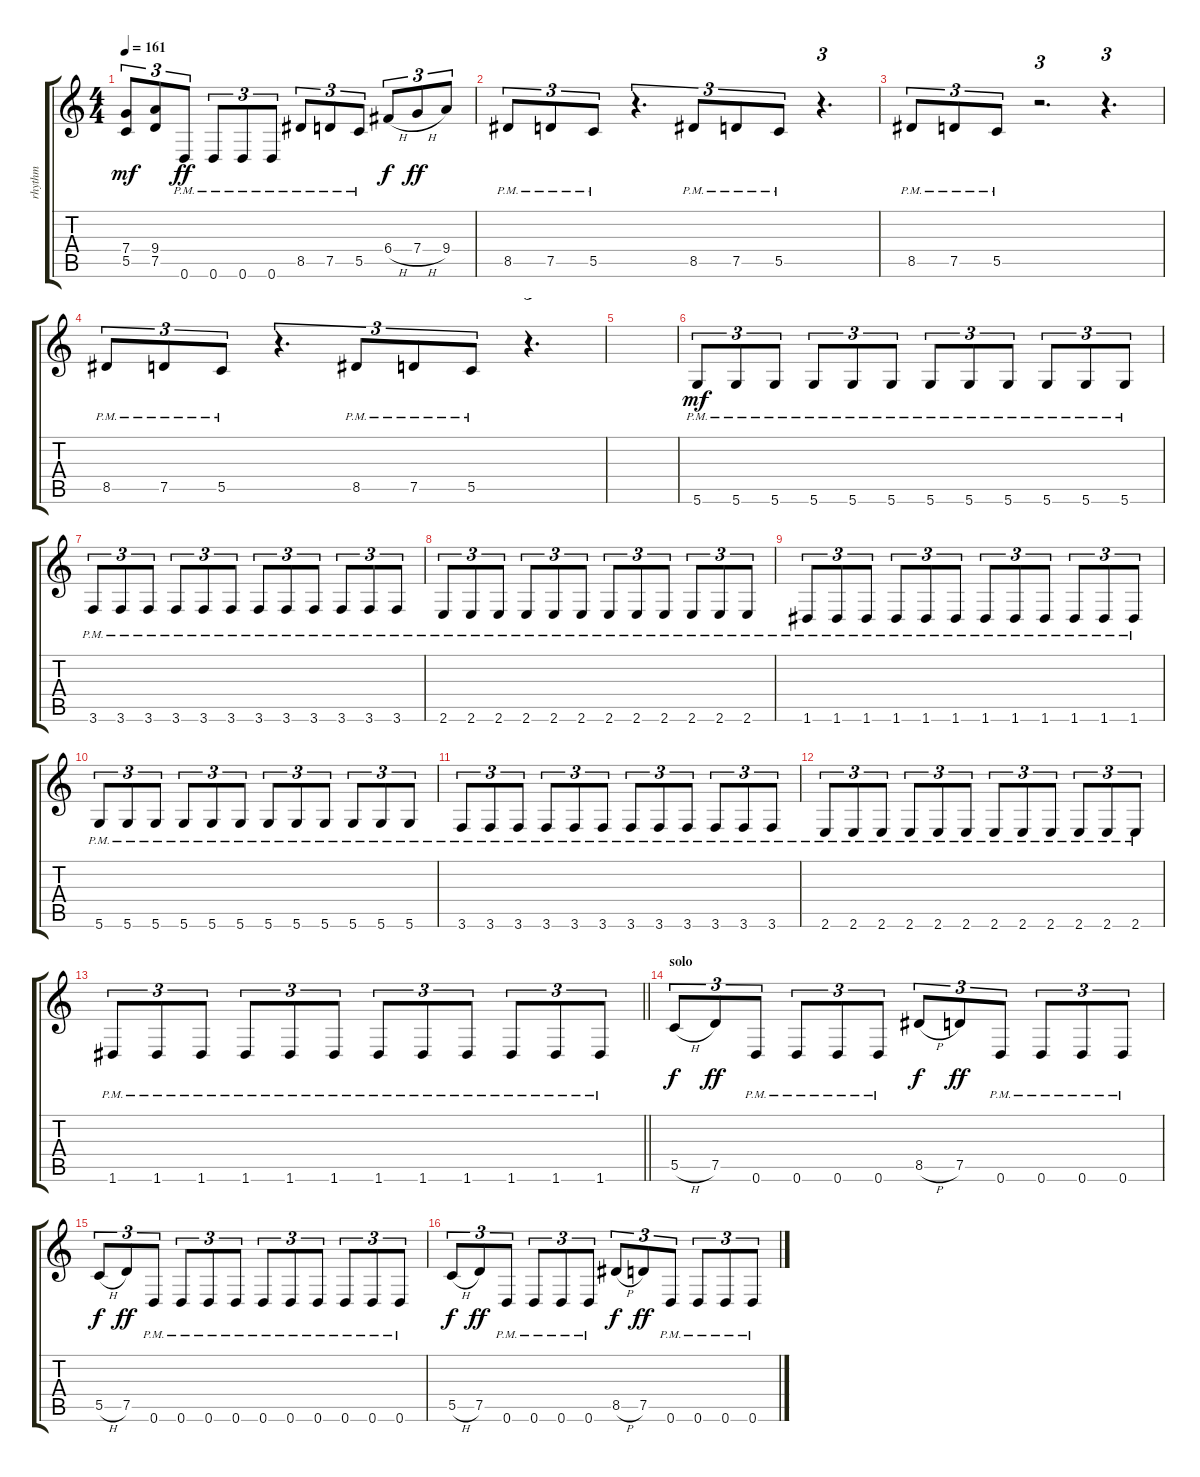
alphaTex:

\track ("rhythm" "rhythm") {instrument distortionguitar}
\staff {score tabs}
\tuning (D4 A3 F3 C3 G2 D2) {hide}
\ts (4 4)
\tempo 161
\clef g2
\ks c
(7.4 5.5).8{tu (3 2) dy mf} (9.4 7.5).8{tu (3 2)} 0.6{pm}.8{tu (3 2) dy ff} 0.6{pm}.8{tu (3 2)} 0.6{pm}.8{tu (3 2)} 0.6{pm}.8{tu (3 2)} 8.5{pm}.8{tu (3 2)} 7.5{pm}.8{tu (3 2)} 5.5{pm}.8{tu (3 2)} 6.4{h}.8{tu (3 2) dy f} 7.4{h}.8{tu (3 2) dy ff} 9.4.8{tu (3 2)} |
8.5{pm}.8{tu (3 2)} 7.5{pm}.8{tu (3 2)} 5.5{pm}.8{tu (3 2)} r.4{d tu (3 2)} 8.5{pm}.8{tu (3 2)} 7.5{pm}.8{tu (3 2)} 5.5{pm}.8{tu (3 2)} r.4{d tu (3 2)} |
8.5{pm}.8{tu (3 2)} 7.5{pm}.8{tu (3 2)} 5.5{pm}.8{tu (3 2)} r.2{d tu (3 2)} r.4{d tu (3 2)} |
8.5{pm}.8{tu (3 2)} 7.5{pm}.8{tu (3 2)} 5.5{pm}.8{tu (3 2)} r.4{d tu (3 2)} 8.5{pm}.8{tu (3 2)} 7.5{pm}.8{tu (3 2)} 5.5{pm}.8{tu (3 2)} r.4{d tu (3 2)} |
|
5.6{pm}.8{tu (3 2) dy mf} 5.6{pm}.8{tu (3 2)} 5.6{pm}.8{tu (3 2)} 5.6{pm}.8{tu (3 2)} 5.6{pm}.8{tu (3 2)} 5.6{pm}.8{tu (3 2)} 5.6{pm}.8{tu (3 2)} 5.6{pm}.8{tu (3 2)} 5.6{pm}.8{tu (3 2)} 5.6{pm}.8{tu (3 2)} 5.6{pm}.8{tu (3 2)} 5.6{pm}.8{tu (3 2)} |
3.6{pm}.8{tu (3 2)} 3.6{pm}.8{tu (3 2)} 3.6{pm}.8{tu (3 2)} 3.6{pm}.8{tu (3 2)} 3.6{pm}.8{tu (3 2)} 3.6{pm}.8{tu (3 2)} 3.6{pm}.8{tu (3 2)} 3.6{pm}.8{tu (3 2)} 3.6{pm}.8{tu (3 2)} 3.6{pm}.8{tu (3 2)} 3.6{pm}.8{tu (3 2)} 3.6{pm}.8{tu (3 2)} |
2.6{pm}.8{tu (3 2)} 2.6{pm}.8{tu (3 2)} 2.6{pm}.8{tu (3 2)} 2.6{pm}.8{tu (3 2)} 2.6{pm}.8{tu (3 2)} 2.6{pm}.8{tu (3 2)} 2.6{pm}.8{tu (3 2)} 2.6{pm}.8{tu (3 2)} 2.6{pm}.8{tu (3 2)} 2.6{pm}.8{tu (3 2)} 2.6{pm}.8{tu (3 2)} 2.6{pm}.8{tu (3 2)} |
1.6{pm}.8{tu (3 2)} 1.6{pm}.8{tu (3 2)} 1.6{pm}.8{tu (3 2)} 1.6{pm}.8{tu (3 2)} 1.6{pm}.8{tu (3 2)} 1.6{pm}.8{tu (3 2)} 1.6{pm}.8{tu (3 2)} 1.6{pm}.8{tu (3 2)} 1.6{pm}.8{tu (3 2)} 1.6{pm}.8{tu (3 2)} 1.6{pm}.8{tu (3 2)} 1.6{pm}.8{tu (3 2)} |
5.6{pm}.8{tu (3 2)} 5.6{pm}.8{tu (3 2)} 5.6{pm}.8{tu (3 2)} 5.6{pm}.8{tu (3 2)} 5.6{pm}.8{tu (3 2)} 5.6{pm}.8{tu (3 2)} 5.6{pm}.8{tu (3 2)} 5.6{pm}.8{tu (3 2)} 5.6{pm}.8{tu (3 2)} 5.6{pm}.8{tu (3 2)} 5.6{pm}.8{tu (3 2)} 5.6{pm}.8{tu (3 2)} |
3.6{pm}.8{tu (3 2)} 3.6{pm}.8{tu (3 2)} 3.6{pm}.8{tu (3 2)} 3.6{pm}.8{tu (3 2)} 3.6{pm}.8{tu (3 2)} 3.6{pm}.8{tu (3 2)} 3.6{pm}.8{tu (3 2)} 3.6{pm}.8{tu (3 2)} 3.6{pm}.8{tu (3 2)} 3.6{pm}.8{tu (3 2)} 3.6{pm}.8{tu (3 2)} 3.6{pm}.8{tu (3 2)} |
2.6{pm}.8{tu (3 2)} 2.6{pm}.8{tu (3 2)} 2.6{pm}.8{tu (3 2)} 2.6{pm}.8{tu (3 2)} 2.6{pm}.8{tu (3 2)} 2.6{pm}.8{tu (3 2)} 2.6{pm}.8{tu (3 2)} 2.6{pm}.8{tu (3 2)} 2.6{pm}.8{tu (3 2)} 2.6{pm}.8{tu (3 2)} 2.6{pm}.8{tu (3 2)} 2.6{pm}.8{tu (3 2)} |
\barLineRight lightlight
1.6{pm}.8{tu (3 2)} 1.6{pm}.8{tu (3 2)} 1.6{pm}.8{tu (3 2)} 1.6{pm}.8{tu (3 2)} 1.6{pm}.8{tu (3 2)} 1.6{pm}.8{tu (3 2)} 1.6{pm}.8{tu (3 2)} 1.6{pm}.8{tu (3 2)} 1.6{pm}.8{tu (3 2)} 1.6{pm}.8{tu (3 2)} 1.6{pm}.8{tu (3 2)} 1.6{pm}.8{tu (3 2)} |
\section ("" "solo")
5.5{h}.8{tu (3 2) dy f} 7.5.8{tu (3 2) dy ff} 0.6{pm}.8{tu (3 2)} 0.6{pm}.8{tu (3 2)} 0.6{pm}.8{tu (3 2)} 0.6{pm}.8{tu (3 2)} 8.5{h}.8{tu (3 2) dy f} 7.5.8{tu (3 2) dy ff} 0.6{pm}.8{tu (3 2)} 0.6{pm}.8{tu (3 2)} 0.6{pm}.8{tu (3 2)} 0.6{pm}.8{tu (3 2)} |
5.5{h}.8{tu (3 2) dy f} 7.5.8{tu (3 2) dy ff} 0.6{pm}.8{tu (3 2)} 0.6{pm}.8{tu (3 2)} 0.6{pm}.8{tu (3 2)} 0.6{pm}.8{tu (3 2)} 0.6{pm}.8{tu (3 2)} 0.6{pm}.8{tu (3 2)} 0.6{pm}.8{tu (3 2)} 0.6{pm}.8{tu (3 2)} 0.6{pm}.8{tu (3 2)} 0.6{pm}.8{tu (3 2)} |
5.5{h}.8{tu (3 2) dy f} 7.5.8{tu (3 2) dy ff} 0.6{pm}.8{tu (3 2)} 0.6{pm}.8{tu (3 2)} 0.6{pm}.8{tu (3 2)} 0.6{pm}.8{tu (3 2)} 8.5{h}.8{tu (3 2) dy f} 7.5.8{tu (3 2) dy ff} 0.6{pm}.8{tu (3 2)} 0.6{pm}.8{tu (3 2)} 0.6{pm}.8{tu (3 2)} 0.6{pm}.8{tu (3 2)}
